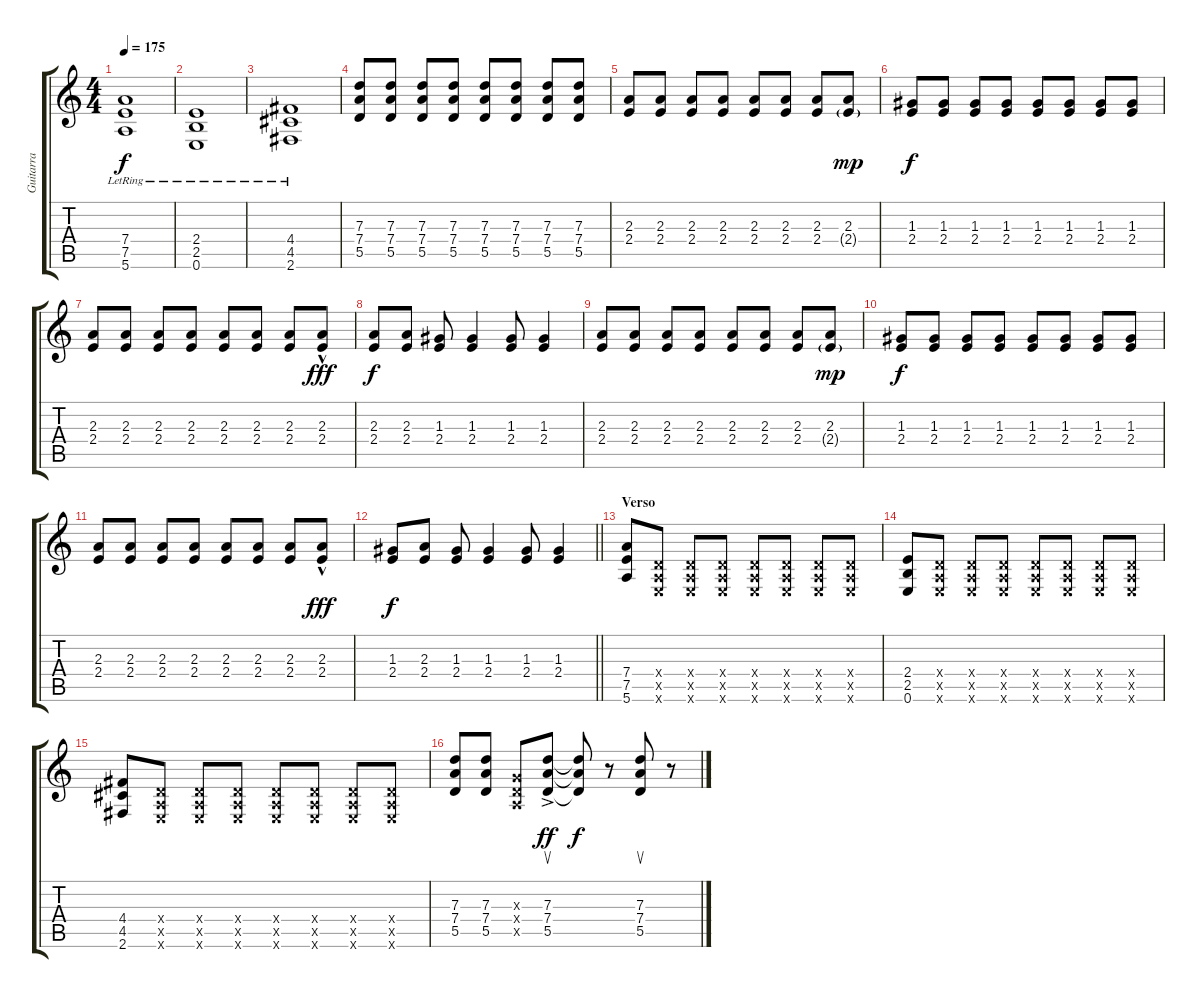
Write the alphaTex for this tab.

\track ("Guitarra" "Guitarra") {instrument distortionguitar}
\staff {score tabs}
\tuning (E4 B3 G3 D3 A2 E2) {hide}
\ts (4 4)
\tempo 175
\clef g2
\ks c
(7.4{lr} 7.5{lr} 5.6{lr}).1{dy f} |
(2.4{lr} 2.5{lr} 0.6{lr}).1 |
(4.4{lr} 4.5{lr} 2.6{lr}).1 |
(7.3 7.4 5.5).8 (7.3 7.4 5.5).8 (7.3 7.4 5.5).8 (7.3 7.4 5.5).8 (7.3 7.4 5.5).8 (7.3 7.4 5.5).8 (7.3 7.4 5.5).8 (7.3 7.4 5.5).8 |
(2.3 2.4).8 (2.3 2.4).8 (2.3 2.4).8 (2.3 2.4).8 (2.3 2.4).8 (2.3 2.4).8 (2.3 2.4).8 (2.3 2.4{g}).8{dy mp} |
(1.3 2.4).8{dy f} (1.3 2.4).8 (1.3 2.4).8 (1.3 2.4).8 (1.3 2.4).8 (1.3 2.4).8 (1.3 2.4).8 (1.3 2.4).8 |
(2.3 2.4).8 (2.3 2.4).8 (2.3 2.4).8 (2.3 2.4).8 (2.3 2.4).8 (2.3 2.4).8 (2.3 2.4).8 (2.3{hac} 2.4).8{dy fff} |
(2.3 2.4).8{dy f} (2.3 2.4).8 (1.3 2.4).8 (1.3 2.4).4 (1.3 2.4).8 (1.3 2.4).4 |
(2.3 2.4).8 (2.3 2.4).8 (2.3 2.4).8 (2.3 2.4).8 (2.3 2.4).8 (2.3 2.4).8 (2.3 2.4).8 (2.3 2.4{g}).8{dy mp} |
(1.3 2.4).8{dy f} (1.3 2.4).8 (1.3 2.4).8 (1.3 2.4).8 (1.3 2.4).8 (1.3 2.4).8 (1.3 2.4).8 (1.3 2.4).8 |
(2.3 2.4).8 (2.3 2.4).8 (2.3 2.4).8 (2.3 2.4).8 (2.3 2.4).8 (2.3 2.4).8 (2.3 2.4).8 (2.3{hac} 2.4).8{dy fff} |
\barLineRight lightlight
(1.3 2.4).8{dy f} (2.3 2.4).8 (1.3 2.4).8 (1.3 2.4).4 (1.3 2.4).8 (1.3 2.4).4 |
\section ("" "Verso")
(7.4 7.5 5.6).8 (0.4{x} 0.5{x} 0.6{x}).8 (0.4{x} 0.5{x} 0.6{x}).8 (0.4{x} 0.5{x} 0.6{x}).8 (0.4{x} 0.5{x} 0.6{x}).8 (0.4{x} 0.5{x} 0.6{x}).8 (0.4{x} 0.5{x} 0.6{x}).8 (0.4{x} 0.5{x} 0.6{x}).8 |
(2.4 2.5 0.6).8 (0.4{x} 0.5{x} 0.6{x}).8 (0.4{x} 0.5{x} 0.6{x}).8 (0.4{x} 0.5{x} 0.6{x}).8 (0.4{x} 0.5{x} 0.6{x}).8 (0.4{x} 0.5{x} 0.6{x}).8 (0.4{x} 0.5{x} 0.6{x}).8 (0.4{x} 0.5{x} 0.6{x}).8 |
(4.4 4.5 2.6).8 (0.4{x} 0.5{x} 0.6{x}).8 (0.4{x} 0.5{x} 0.6{x}).8 (0.4{x} 0.5{x} 0.6{x}).8 (0.4{x} 0.5{x} 0.6{x}).8 (0.4{x} 0.5{x} 0.6{x}).8 (0.4{x} 0.5{x} 0.6{x}).8 (0.4{x} 0.5{x} 0.6{x}).8 |
(7.3 7.4 5.5).8 (7.3 7.4 5.5).8 (0.3{x} 0.4{x} 0.5{x}).8 (7.3{ac} 7.4{ac} 5.5{ac}).8{su dy ff} (7.3{t} 7.4{t} 5.5{t}).8{dy f} r.8 (7.3 7.4 5.5).8{su} r.8
